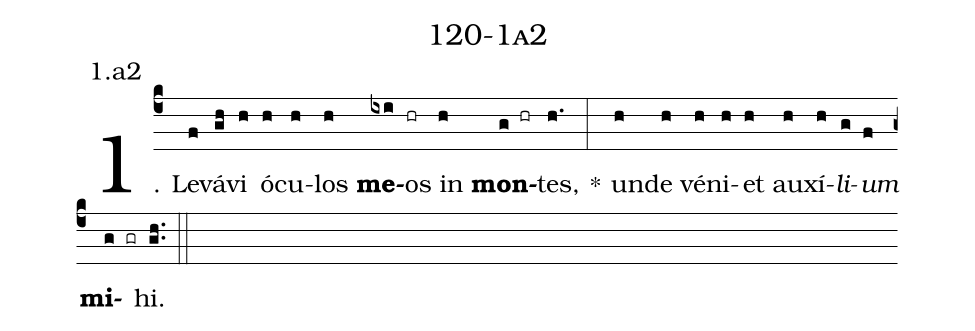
name: 120-1a2;
annotation: 1.a2;
%%
(c4)1. Le(f)vá(gh)vi(h) ó(h)cu(h)los(h) <b>me</b>(ixi)os(hr) in(h) <b>mon</b>(g hr)tes,(h.) *(:) un(h)de(h) vé(h)ni(h)et(h) au(h)xí(h)<i>li</i>(g)<i>um</i>(f) <b>mi</b>(g gr)hi.(gh..) (::)
